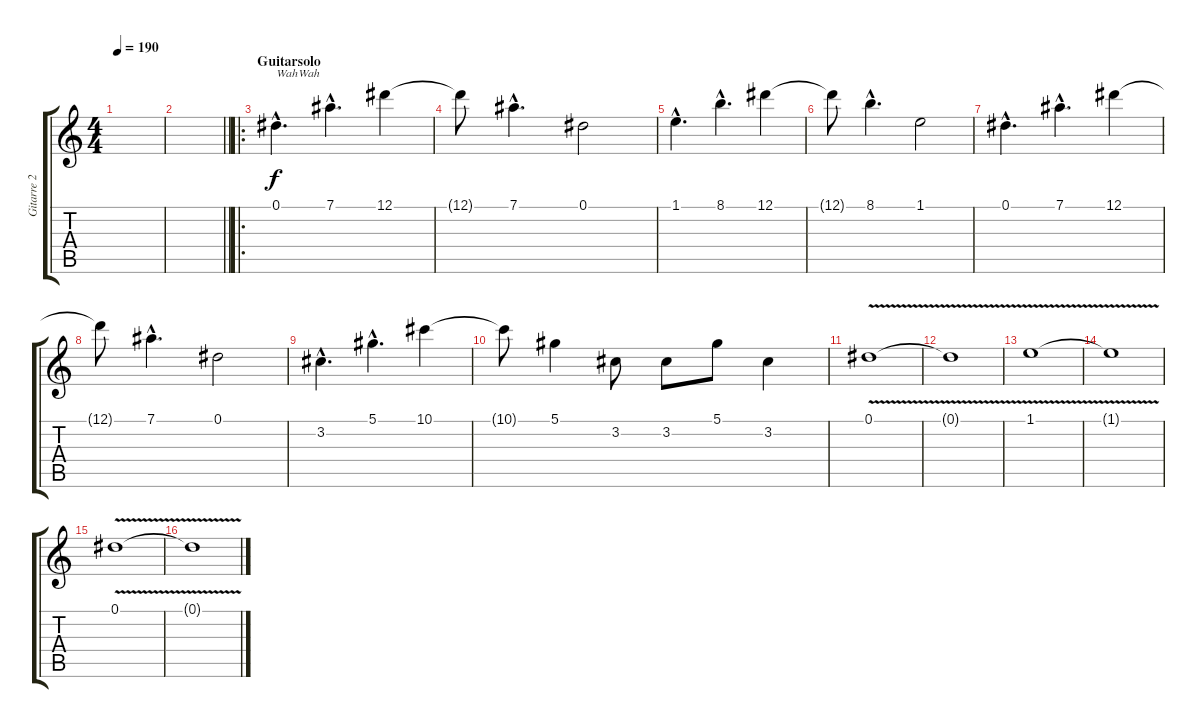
\track ("Gitarre 2" "Gitarre 2") {instrument overdrivenguitar}
\staff {score tabs}
\tuning (Eb4 Bb3 Gb3 Db3 Ab2 Db2) {hide}
\ts (4 4)
\tempo 190
\clef g2
\ks c
|
\barLineRight lightlight
|
\ro
\section ("" "Guitarsolo")
0.1{hac}.4{d txt "WahWah"} 7.1{hac}.4{d} 12.1.4 |
12.1{t}.8 7.1{hac}.4{d} 0.1.2 |
1.1{hac}.4{d} 8.1{hac}.4{d} 12.1.4 |
12.1{t}.8 8.1{hac}.4{d} 1.1.2 |
0.1{hac}.4{d} 7.1{hac}.4{d} 12.1.4 |
12.1{t}.8 7.1{hac}.4{d} 0.1.2 |
3.2{hac}.4{d} 5.1{hac}.4{d} 10.1.4 |
10.1{t}.8 5.1.4 3.2.8 3.2.8 5.1.8 3.2.4 |
0.1{v}.1 |
0.1{t}.1 |
1.1{v}.1 |
1.1{t}.1 |
0.1{v}.1 |
0.1{t}.1
